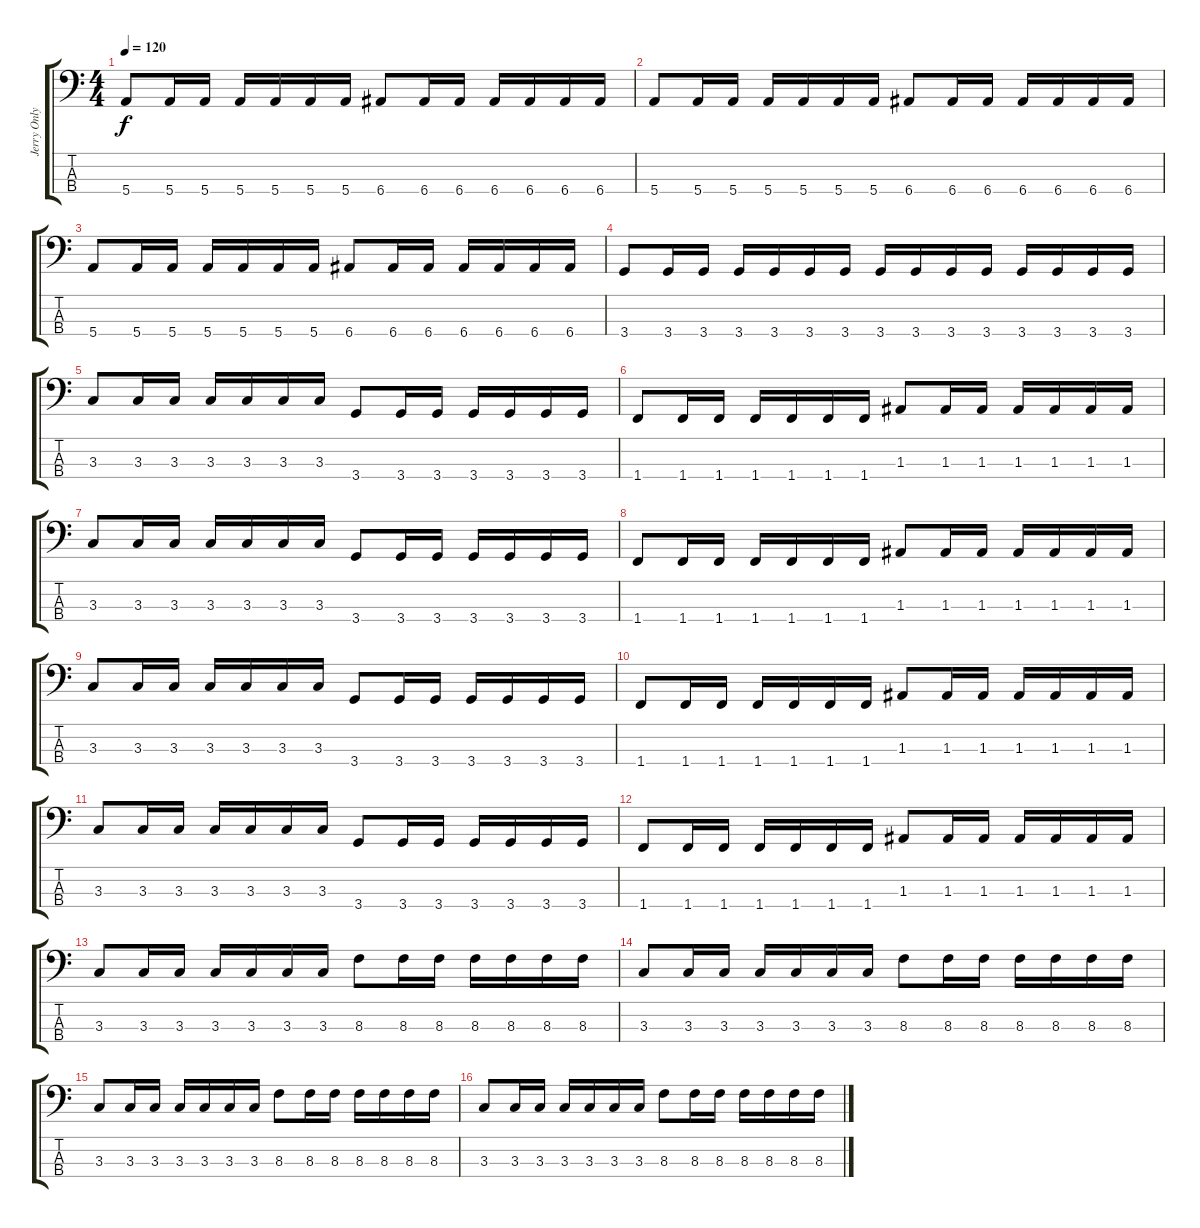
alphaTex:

\track ("Jerry Only" "Jerry Only") {instrument electricbasspick}
\staff {score tabs}
\tuning (G2 D2 A1 E1) {hide}
\ts (4 4)
\tempo 120
\clef f4
\ks c
5.4.8{dy f} 5.4.16 5.4.16 5.4.16 5.4.16 5.4.16 5.4.16 6.4.8 6.4.16 6.4.16 6.4.16 6.4.16 6.4.16 6.4.16 |
5.4.8 5.4.16 5.4.16 5.4.16 5.4.16 5.4.16 5.4.16 6.4.8 6.4.16 6.4.16 6.4.16 6.4.16 6.4.16 6.4.16 |
5.4.8 5.4.16 5.4.16 5.4.16 5.4.16 5.4.16 5.4.16 6.4.8 6.4.16 6.4.16 6.4.16 6.4.16 6.4.16 6.4.16 |
3.4.8 3.4.16 3.4.16 3.4.16 3.4.16 3.4.16 3.4.16 3.4.16 3.4.16 3.4.16 3.4.16 3.4.16 3.4.16 3.4.16 3.4.16 |
3.3.8 3.3.16 3.3.16 3.3.16 3.3.16 3.3.16 3.3.16 3.4.8 3.4.16 3.4.16 3.4.16 3.4.16 3.4.16 3.4.16 |
1.4.8 1.4.16 1.4.16 1.4.16 1.4.16 1.4.16 1.4.16 1.3.8 1.3.16 1.3.16 1.3.16 1.3.16 1.3.16 1.3.16 |
3.3.8 3.3.16 3.3.16 3.3.16 3.3.16 3.3.16 3.3.16 3.4.8 3.4.16 3.4.16 3.4.16 3.4.16 3.4.16 3.4.16 |
1.4.8 1.4.16 1.4.16 1.4.16 1.4.16 1.4.16 1.4.16 1.3.8 1.3.16 1.3.16 1.3.16 1.3.16 1.3.16 1.3.16 |
3.3.8 3.3.16 3.3.16 3.3.16 3.3.16 3.3.16 3.3.16 3.4.8 3.4.16 3.4.16 3.4.16 3.4.16 3.4.16 3.4.16 |
1.4.8 1.4.16 1.4.16 1.4.16 1.4.16 1.4.16 1.4.16 1.3.8 1.3.16 1.3.16 1.3.16 1.3.16 1.3.16 1.3.16 |
3.3.8 3.3.16 3.3.16 3.3.16 3.3.16 3.3.16 3.3.16 3.4.8 3.4.16 3.4.16 3.4.16 3.4.16 3.4.16 3.4.16 |
1.4.8 1.4.16 1.4.16 1.4.16 1.4.16 1.4.16 1.4.16 1.3.8 1.3.16 1.3.16 1.3.16 1.3.16 1.3.16 1.3.16 |
3.3.8 3.3.16 3.3.16 3.3.16 3.3.16 3.3.16 3.3.16 8.3.8 8.3.16 8.3.16 8.3.16 8.3.16 8.3.16 8.3.16 |
3.3.8 3.3.16 3.3.16 3.3.16 3.3.16 3.3.16 3.3.16 8.3.8 8.3.16 8.3.16 8.3.16 8.3.16 8.3.16 8.3.16 |
3.3.8 3.3.16 3.3.16 3.3.16 3.3.16 3.3.16 3.3.16 8.3.8 8.3.16 8.3.16 8.3.16 8.3.16 8.3.16 8.3.16 |
3.3.8 3.3.16 3.3.16 3.3.16 3.3.16 3.3.16 3.3.16 8.3.8 8.3.16 8.3.16 8.3.16 8.3.16 8.3.16 8.3.16
